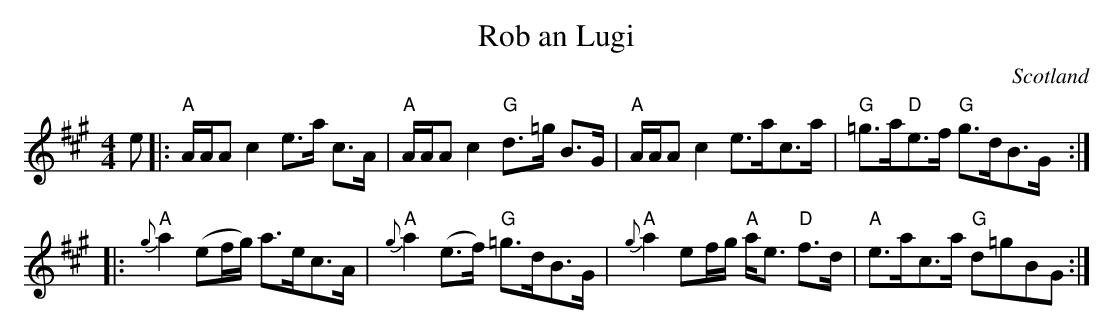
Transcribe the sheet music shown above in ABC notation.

X:1
T:Rob an Lugi
O:Scotland
M:4/4
L:1/8
K:A
e|:\
"A"A/A/Ac2 e>a c>A|"A"A/A/Ac2 "G"d>=g B>G|\
"A"A/A/Ac2 e>ac>a|"G"=g>a"D"e>f "G"g>dB>G:|
|:"A"{g}a2 (ef/g/) a>ec>A|"A"{g}a2 (e>f) "G"=g>dB>G|\
"A"{g}a2 ef/g/ "A"a<e "D"f>d|"A"e>ac>a "G"d=gBG:|
